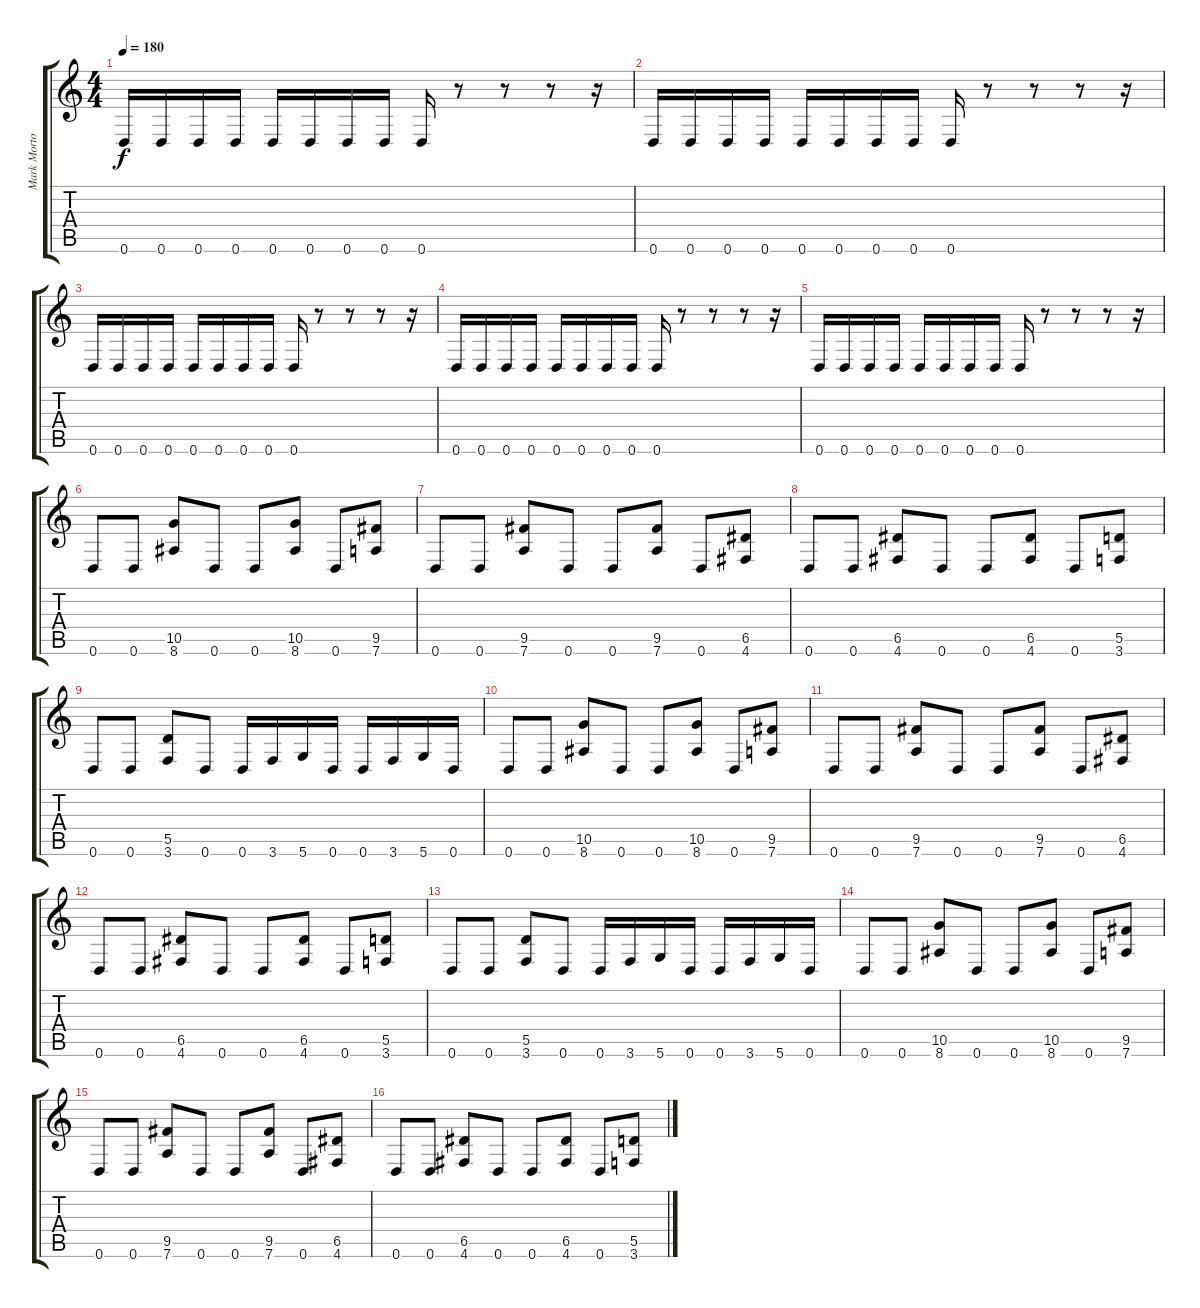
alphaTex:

\track ("Mark Morton" "Mark Morto") {instrument distortionguitar}
\staff {score tabs}
\tuning (E4 B3 G3 D3 A2 D2) {hide}
\ts (4 4)
\tempo 180
\clef g2
\ks c
0.6.16{dy f} 0.6.16 0.6.16 0.6.16 0.6.16 0.6.16 0.6.16 0.6.16 0.6.16 r.8 r.8 r.8 r.16 |
0.6.16 0.6.16 0.6.16 0.6.16 0.6.16 0.6.16 0.6.16 0.6.16 0.6.16 r.8 r.8 r.8 r.16 |
0.6.16 0.6.16 0.6.16 0.6.16 0.6.16 0.6.16 0.6.16 0.6.16 0.6.16 r.8 r.8 r.8 r.16 |
0.6.16 0.6.16 0.6.16 0.6.16 0.6.16 0.6.16 0.6.16 0.6.16 0.6.16 r.8 r.8 r.8 r.16 |
0.6.16 0.6.16 0.6.16 0.6.16 0.6.16 0.6.16 0.6.16 0.6.16 0.6.16 r.8 r.8 r.8 r.16 |
0.6.8 0.6.8 (10.5 8.6).8 0.6.8 0.6.8 (10.5 8.6).8 0.6.8 (9.5 7.6).8 |
0.6.8 0.6.8 (9.5 7.6).8 0.6.8 0.6.8 (9.5 7.6).8 0.6.8 (6.5 4.6).8 |
0.6.8 0.6.8 (6.5 4.6).8 0.6.8 0.6.8 (6.5 4.6).8 0.6.8 (5.5 3.6).8 |
0.6.8 0.6.8 (5.5 3.6).8 0.6.8 0.6.16 3.6.16 5.6.16 0.6.16 0.6.16 3.6.16 5.6.16 0.6.16 |
0.6.8 0.6.8 (10.5 8.6).8 0.6.8 0.6.8 (10.5 8.6).8 0.6.8 (9.5 7.6).8 |
0.6.8 0.6.8 (9.5 7.6).8 0.6.8 0.6.8 (9.5 7.6).8 0.6.8 (6.5 4.6).8 |
0.6.8 0.6.8 (6.5 4.6).8 0.6.8 0.6.8 (6.5 4.6).8 0.6.8 (5.5 3.6).8 |
0.6.8 0.6.8 (5.5 3.6).8 0.6.8 0.6.16 3.6.16 5.6.16 0.6.16 0.6.16 3.6.16 5.6.16 0.6.16 |
0.6.8 0.6.8 (10.5 8.6).8 0.6.8 0.6.8 (10.5 8.6).8 0.6.8 (9.5 7.6).8 |
0.6.8 0.6.8 (9.5 7.6).8 0.6.8 0.6.8 (9.5 7.6).8 0.6.8 (6.5 4.6).8 |
0.6.8 0.6.8 (6.5 4.6).8 0.6.8 0.6.8 (6.5 4.6).8 0.6.8 (5.5 3.6).8
